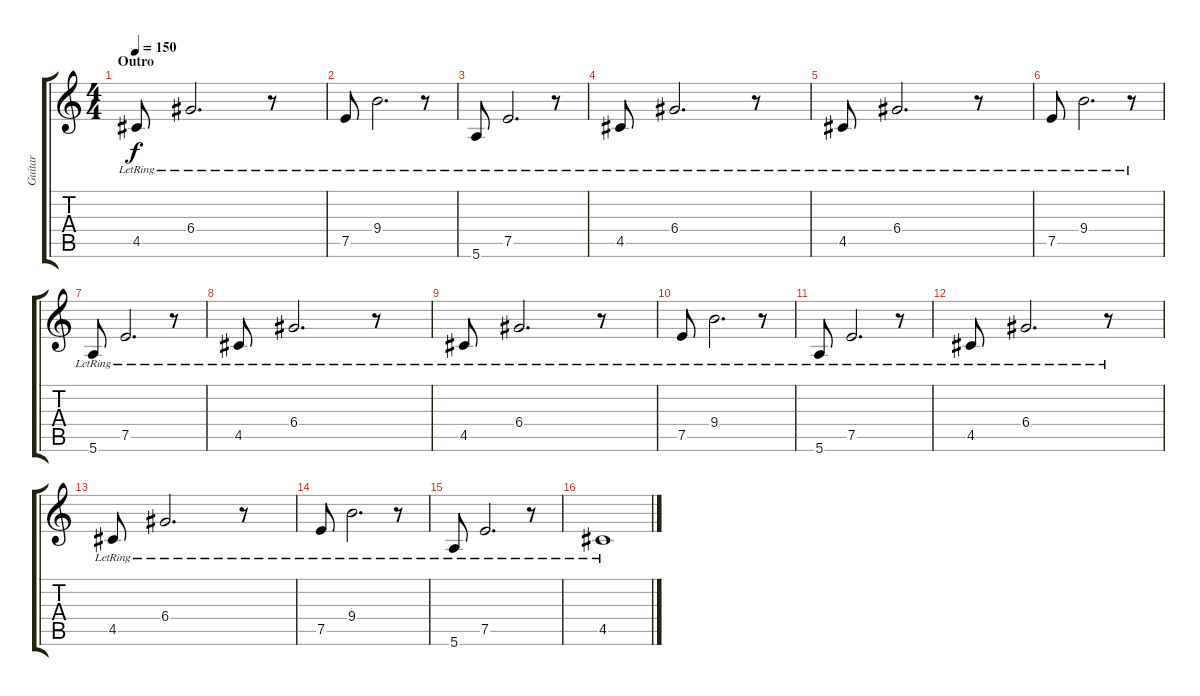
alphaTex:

\track ("Guitar" "Guitar") {instrument electricguitarjazz}
\staff {score tabs}
\tuning (E4 B3 G3 D3 A2 E2) {hide}
\ts (4 4)
\section ("" "Outro")
\tempo 150
\clef g2
\ks c
4.5{lr}.8{dy f} 6.4{lr}.2{d} r.8 |
7.5{lr}.8 9.4{lr}.2{d} r.8 |
5.6{lr}.8 7.5{lr}.2{d} r.8 |
4.5{lr}.8 6.4{lr}.2{d} r.8 |
4.5{lr}.8 6.4{lr}.2{d} r.8 |
7.5{lr}.8 9.4{lr}.2{d} r.8 |
5.6{lr}.8 7.5{lr}.2{d} r.8 |
4.5{lr}.8 6.4{lr}.2{d} r.8 |
4.5{lr}.8 6.4{lr}.2{d} r.8 |
7.5{lr}.8 9.4{lr}.2{d} r.8 |
5.6{lr}.8 7.5{lr}.2{d} r.8 |
4.5{lr}.8 6.4{lr}.2{d} r.8 |
4.5{lr}.8 6.4{lr}.2{d} r.8 |
7.5{lr}.8 9.4{lr}.2{d} r.8 |
5.6{lr}.8 7.5{lr}.2{d} r.8 |
4.5{lr}.1
